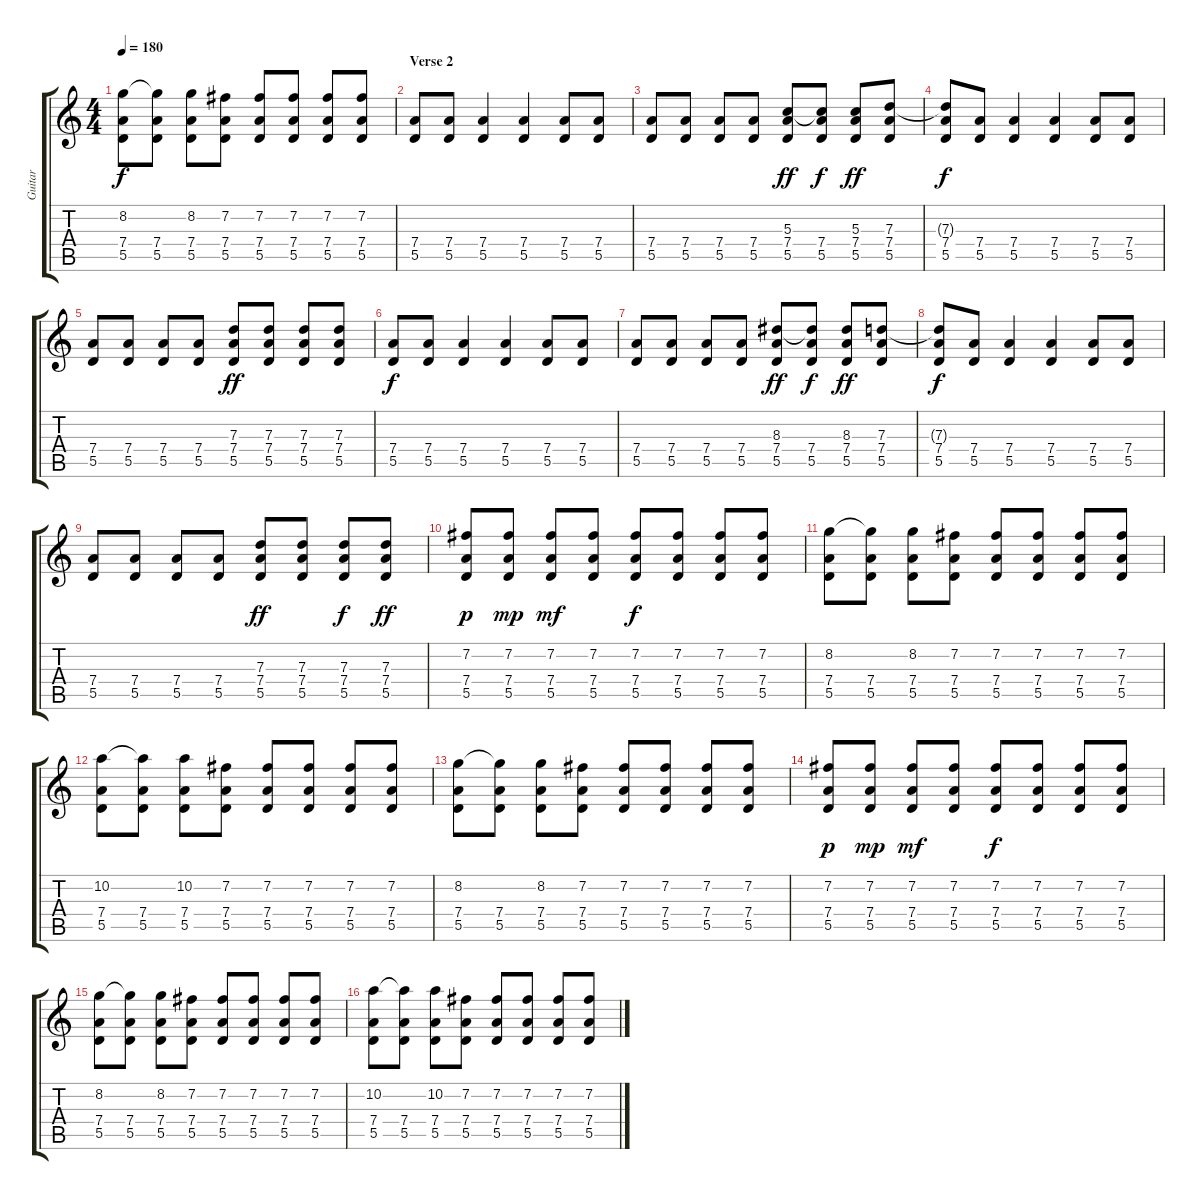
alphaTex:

\track ("Guitar" "Guitar") {instrument distortionguitar}
\staff {score tabs}
\tuning (E4 B3 G3 D3 A2 E2) {hide}
\ts (4 4)
\tempo 180
\clef g2
\ks c
(8.2 7.4 5.5).8{dy f} (8.2{t} 7.4 5.5).8 (8.2 7.4 5.5).8 (7.2 7.4 5.5).8 (7.2 7.4 5.5).8 (7.2 7.4 5.5).8 (7.2 7.4 5.5).8 (7.2 7.4 5.5).8 |
\section ("" "Verse 2")
(7.4 5.5).8 (7.4 5.5).8 (7.4 5.5).4 (7.4 5.5).4 (7.4 5.5).8 (7.4 5.5).8 |
(7.4 5.5).8 (7.4 5.5).8 (7.4 5.5).8 (7.4 5.5).8 (5.3 7.4 5.5).8{dy ff} (5.3{t} 7.4 5.5).8{dy f} (5.3 7.4 5.5).8{dy ff} (7.3 7.4 5.5).8 |
(7.3{t} 7.4 5.5).8{dy f} (7.4 5.5).8 (7.4 5.5).4 (7.4 5.5).4 (7.4 5.5).8 (7.4 5.5).8 |
(7.4 5.5).8 (7.4 5.5).8 (7.4 5.5).8 (7.4 5.5).8 (7.3 7.4 5.5).8{dy ff} (7.3 7.4 5.5).8 (7.3 7.4 5.5).8 (7.3 7.4 5.5).8 |
(7.4 5.5).8{dy f} (7.4 5.5).8 (7.4 5.5).4 (7.4 5.5).4 (7.4 5.5).8 (7.4 5.5).8 |
(7.4 5.5).8 (7.4 5.5).8 (7.4 5.5).8 (7.4 5.5).8 (8.3 7.4 5.5).8{dy ff} (8.3{t} 7.4 5.5).8{dy f} (8.3 7.4 5.5).8{dy ff} (7.3 7.4 5.5).8 |
(7.3{t} 7.4 5.5).8{dy f} (7.4 5.5).8 (7.4 5.5).4 (7.4 5.5).4 (7.4 5.5).8 (7.4 5.5).8 |
(7.4 5.5).8 (7.4 5.5).8 (7.4 5.5).8 (7.4 5.5).8 (7.3 7.4 5.5).8{dy ff} (7.3 7.4 5.5).8 (7.3 7.4 5.5).8{dy f} (7.3 7.4 5.5).8{dy ff} |
(7.2 7.4 5.5).8{dy p} (7.2 7.4 5.5).8{dy mp} (7.2 7.4 5.5).8{dy mf} (7.2 7.4 5.5).8 (7.2 7.4 5.5).8{dy f} (7.2 7.4 5.5).8 (7.2 7.4 5.5).8 (7.2 7.4 5.5).8 |
(8.2 7.4 5.5).8 (8.2{t} 7.4 5.5).8 (8.2 7.4 5.5).8 (7.2 7.4 5.5).8 (7.2 7.4 5.5).8 (7.2 7.4 5.5).8 (7.2 7.4 5.5).8 (7.2 7.4 5.5).8 |
(10.2 7.4 5.5).8 (10.2{t} 7.4 5.5).8 (10.2 7.4 5.5).8 (7.2 7.4 5.5).8 (7.2 7.4 5.5).8 (7.2 7.4 5.5).8 (7.2 7.4 5.5).8 (7.2 7.4 5.5).8 |
(8.2 7.4 5.5).8 (8.2{t} 7.4 5.5).8 (8.2 7.4 5.5).8 (7.2 7.4 5.5).8 (7.2 7.4 5.5).8 (7.2 7.4 5.5).8 (7.2 7.4 5.5).8 (7.2 7.4 5.5).8 |
(7.2 7.4 5.5).8{dy p} (7.2 7.4 5.5).8{dy mp} (7.2 7.4 5.5).8{dy mf} (7.2 7.4 5.5).8 (7.2 7.4 5.5).8{dy f} (7.2 7.4 5.5).8 (7.2 7.4 5.5).8 (7.2 7.4 5.5).8 |
(8.2 7.4 5.5).8 (8.2{t} 7.4 5.5).8 (8.2 7.4 5.5).8 (7.2 7.4 5.5).8 (7.2 7.4 5.5).8 (7.2 7.4 5.5).8 (7.2 7.4 5.5).8 (7.2 7.4 5.5).8 |
(10.2 7.4 5.5).8 (10.2{t} 7.4 5.5).8 (10.2 7.4 5.5).8 (7.2 7.4 5.5).8 (7.2 7.4 5.5).8 (7.2 7.4 5.5).8 (7.2 7.4 5.5).8 (7.2 7.4 5.5).8
